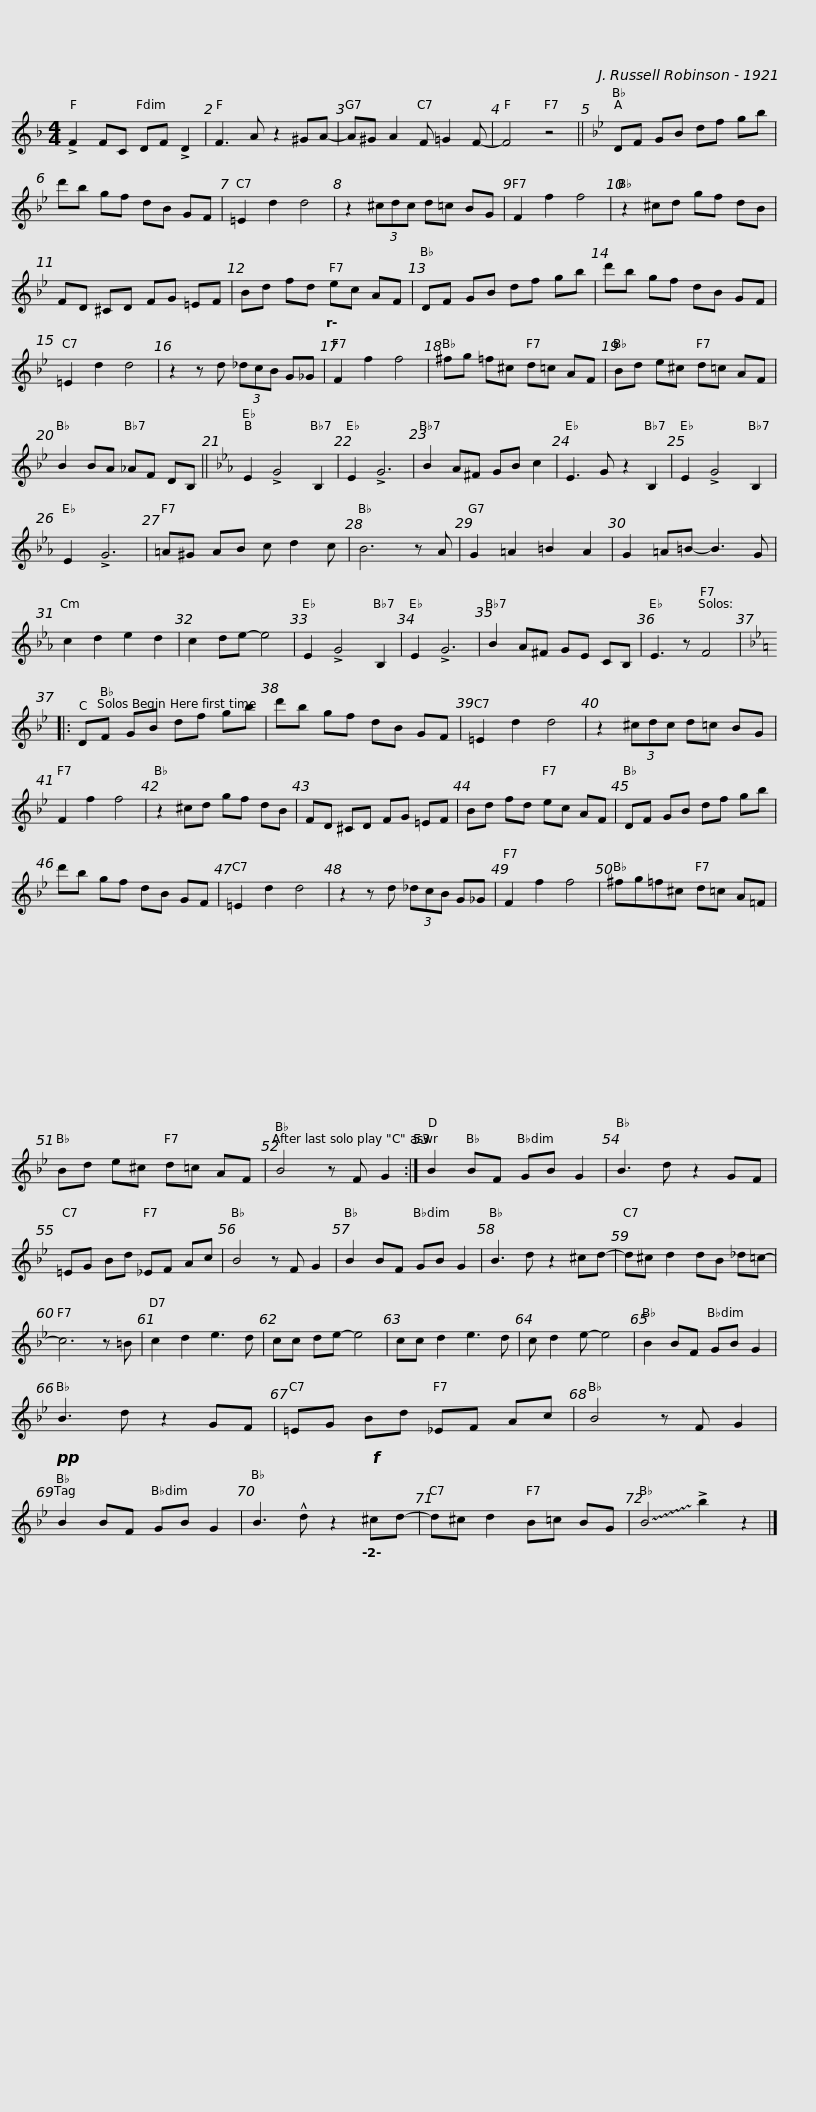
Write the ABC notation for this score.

X:1
L:1/8
M:4/4
I:linebreak $
K:F
V:1 treble
V:1
 !>!F2 FC DF !>!D2 | F3 A z2 ^GA- | A^G A2 F =G2 F- | F4 z4 ||$[K:Bb] DF GB df gb | %5
 d'b gf dB GF | =E2 d2 d4 | z2 (3^cdc d=c BG |$ F2 f2 f4 | z2 ^cd gf dB | %10
 FD ^CD FG =EF | Bd fd ec AF |$ DF GB df gb | d'b gf dB GF | =E2 d2 d4 | %15
 z2 z d (3_dcB G_G |$ F2 f2 f4 | ^fg =f^c d=c AF | Bd e^c d=c AF | B2 BA _AF DB, ||$ %20
[K:Eb] E2 !>!G4 B,2 | E2 !>!G6 | B2 A^F GB c2 | E3 G z2 B,2 |$ E2 !>!G4 B,2 | %25
 E2 !>!G6 | =A^G AB c d2 c | B6 z A |$ G2 =A2 =B2 A2 | G2 =A=B- B3 G | %30
 c2 d2 e2 d2 | c2 de- e4 |$ E2 !>!G4 B,2 | E2 !>!G6 | B2 A^F GE CB, | %35
 E3 z F4 |:$[K:Bb] DF GB df gb | d'b gf dB GF | =E2 d2 d4 | z2 (3^cdc d=c BG |$ %40
 F2 f2 f4 | z2 ^cd gf dB | FD ^CD FG =EF | Bd fd ec AF |$ DF GB df gb | %45
 d'b gf dB GF | =E2 d2 d4 | z2 z d (3_dcB G_G |$ F2 f2 f4 | ^fg=f^c d=c A=F | %50
 Bd e^c d=c AF | B4 z F G2 :|$ B2 BF GB G2 | B3 d z2 GF | =EG Bd _EF Ac | %55
 B4 z F G2 |$ B2 BF GB G2 | B3 d z2 ^cd- | d^c d2 dB _d=c- | c6 z =B |$ %60
 c2 d2 e3 d | cc de- e4 | cc d2 e3 d | c d2 e- e4 |$ B2 BF GB G2 | %65
 B3 d z2 GF | =EG Bd _EF Ac | B4 z F G2 |$!pp! B2 BF GB G2 | B3 !^!d z2!f! ^cd- | %70
 d^c d2 B=c BG | !~(!B4 !~)!!>!b2 z2 |] %72
